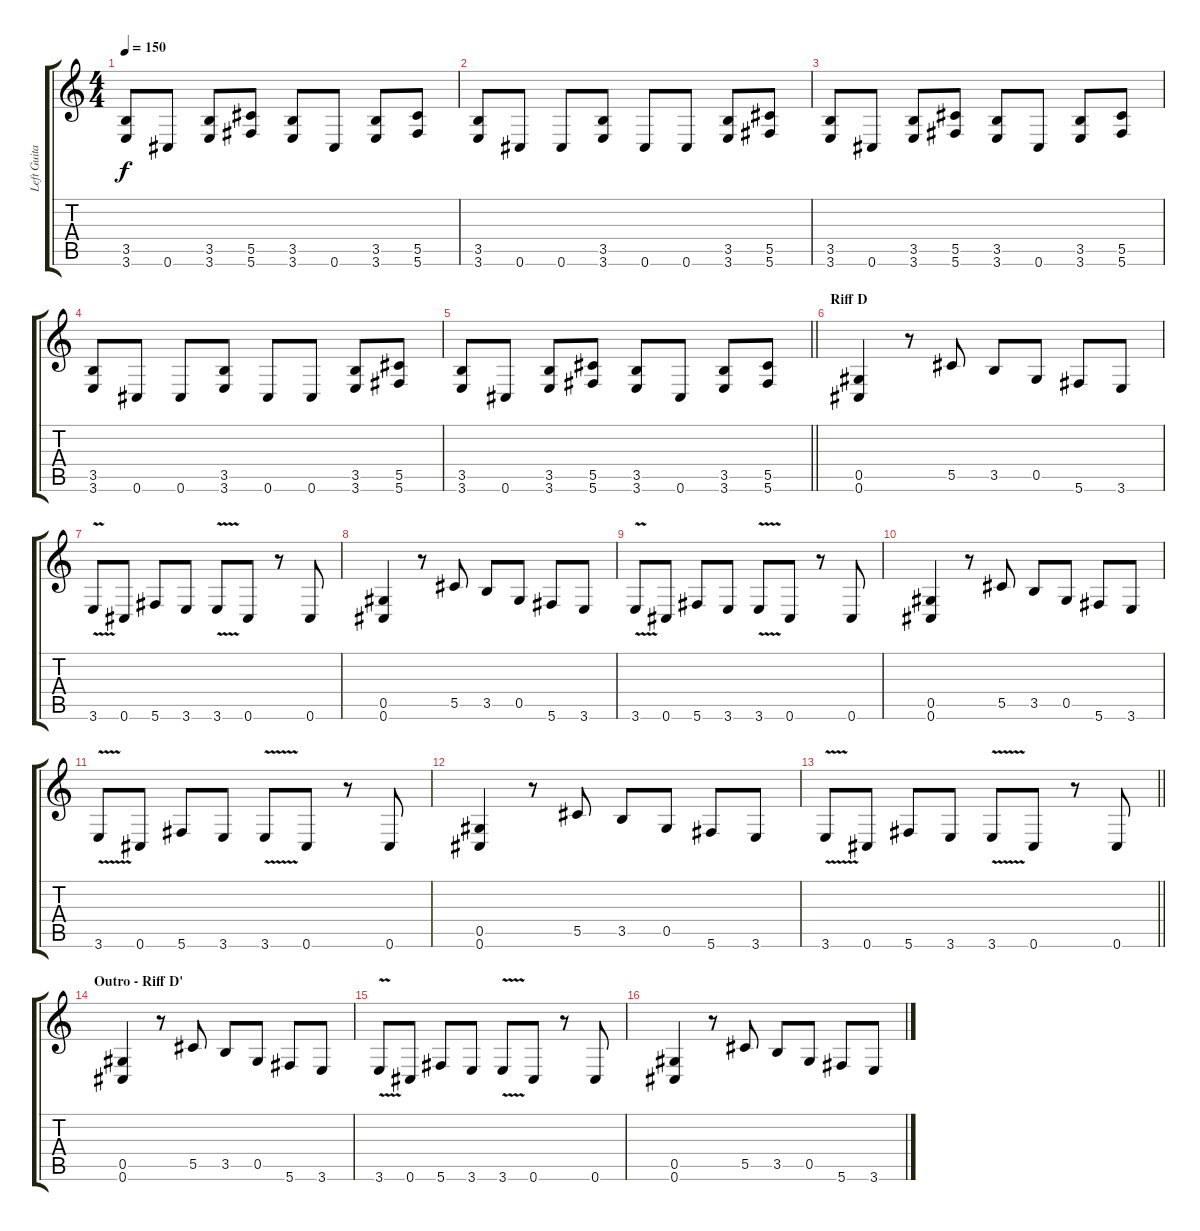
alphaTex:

\track ("Left Guitar" "Left Guita") {instrument distortionguitar}
\staff {score tabs}
\tuning (Eb4 Bb3 Gb3 Db3 Ab2 Db2) {hide}
\ts (4 4)
\tempo 150
\clef g2
\ks c
(3.5 3.6).8{dy f} 0.6.8 (3.5 3.6).8 (5.5 5.6).8 (3.5 3.6).8 0.6.8 (3.5 3.6).8 (5.5 5.6).8 |
(3.5 3.6).8 0.6.8 0.6.8 (3.5 3.6).8 0.6.8 0.6.8 (3.5 3.6).8 (5.5 5.6).8 |
(3.5 3.6).8 0.6.8 (3.5 3.6).8 (5.5 5.6).8 (3.5 3.6).8 0.6.8 (3.5 3.6).8 (5.5 5.6).8 |
(3.5 3.6).8 0.6.8 0.6.8 (3.5 3.6).8 0.6.8 0.6.8 (3.5 3.6).8 (5.5 5.6).8 |
\barLineRight lightlight
(3.5 3.6).8 0.6.8 (3.5 3.6).8 (5.5 5.6).8 (3.5 3.6).8 0.6.8 (3.5 3.6).8 (5.5 5.6).8 |
\section ("" "Riff D")
(0.5 0.6).4 r.8 5.5.8 3.5.8 0.5.8 5.6.8 3.6.8 |
3.6{v}.8 0.6.8 5.6.8 3.6.8 3.6{v}.8 0.6.8 r.8 0.6.8 |
(0.5 0.6).4 r.8 5.5.8 3.5.8 0.5.8 5.6.8 3.6.8 |
3.6{v}.8 0.6.8 5.6.8 3.6.8 3.6{v}.8 0.6.8 r.8 0.6.8 |
(0.5 0.6).4 r.8 5.5.8 3.5.8 0.5.8 5.6.8 3.6.8 |
3.6{v}.8 0.6.8 5.6.8 3.6.8 3.6{v}.8 0.6.8 r.8 0.6.8 |
(0.5 0.6).4 r.8 5.5.8 3.5.8 0.5.8 5.6.8 3.6.8 |
\barLineRight lightlight
3.6{v}.8 0.6.8 5.6.8 3.6.8 3.6{v}.8 0.6.8 r.8 0.6.8 |
\section ("" "Outro - Riff D'")
(0.5 0.6).4 r.8 5.5.8 3.5.8 0.5.8 5.6.8 3.6.8 |
3.6{v}.8 0.6.8 5.6.8 3.6.8 3.6{v}.8 0.6.8 r.8 0.6.8 |
(0.5 0.6).4 r.8 5.5.8 3.5.8 0.5.8 5.6.8 3.6.8
